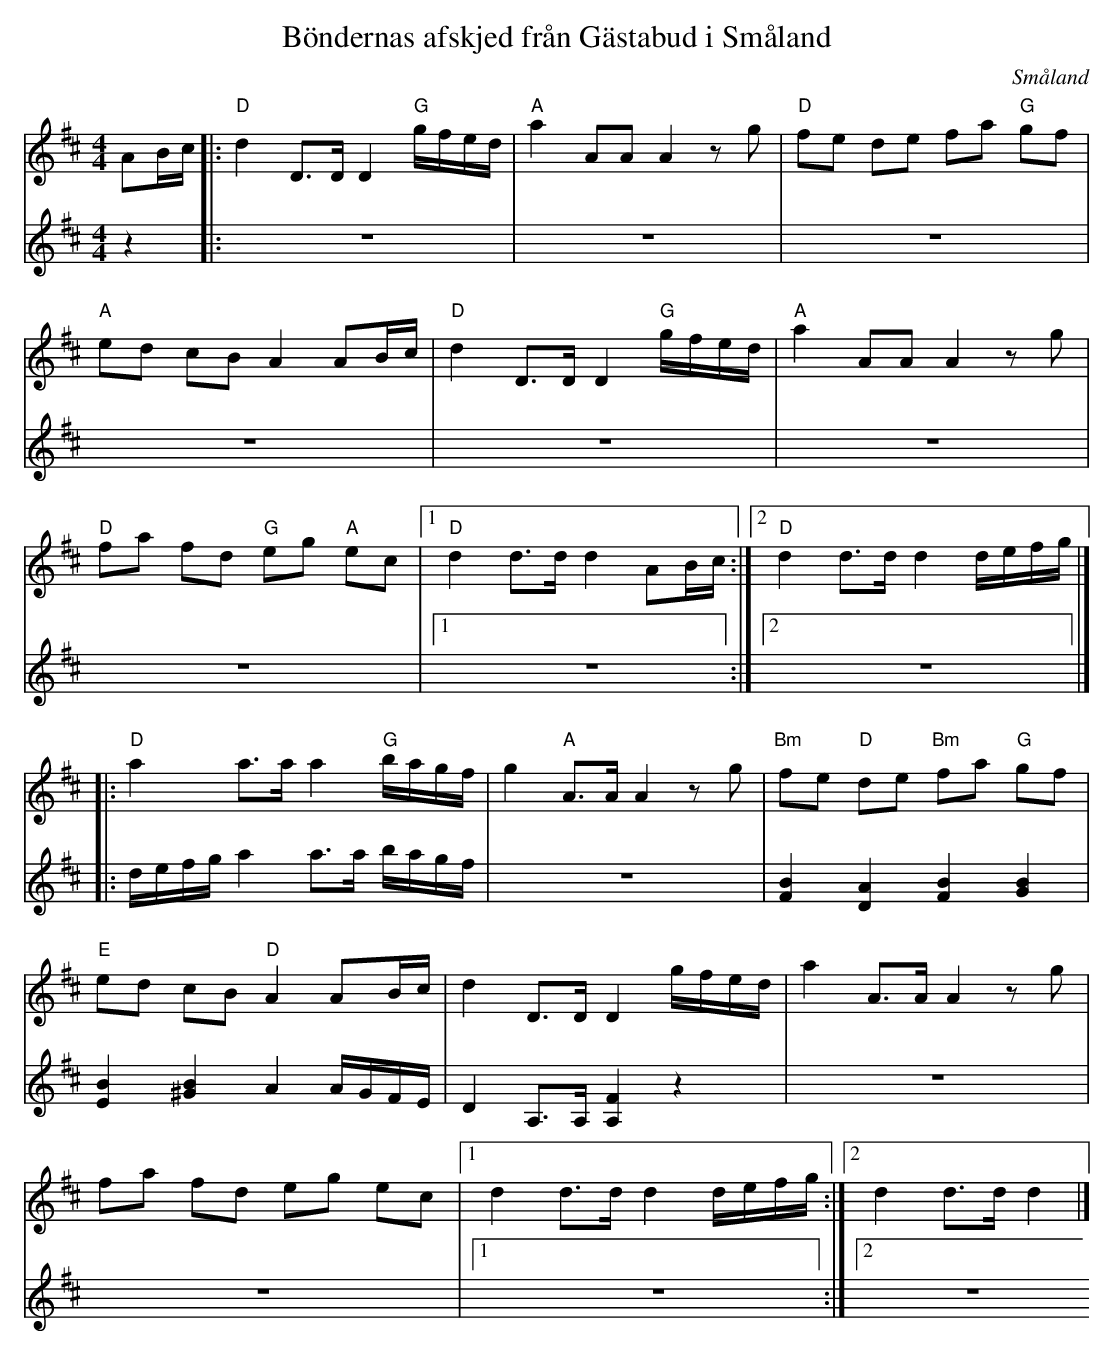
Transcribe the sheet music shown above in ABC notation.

X:1
T:Böndernas afskjed från Gästabud i Småland
O:Småland
M:4/4
L:1/16
K:D
[V:1]A2Bc|:"D" d4 D3D D4 "G" gfed|"A" a4 A2A2 A4 z2g2|"D" f2e2 d2e2 f2a2 "G" g2f2|
[V:2]z4  |:z16                   |z16                |z16                        |
[V:1]"A" e2d2 c2B2 A4 A2Bc|"D" d4 D3D D4 "G" gfed|"A" a4 A2A2 A4 z2g2|
[V:2]z16                  |z16                   |z16                |
[V:1]"D" f2a2 f2d2 "G" e2g2 "A" e2c2|[1 "D" d4d3d d4 A2Bc:|[2 "D" d4 d3d d4 defg|]
[V:2]z16                            |[1 z16              :|[2 z16               |]
[V:1]|:"D" a4 a3a a4 "G" bagf|g4 "A" A3A A4 z2g2|"Bm" f2e2 "D" d2e2 "Bm" f2a2 "G" g2f2|
[V:2]|:defg a4 a3a bagf      |z16               |[F4 B4][D4 A4][F4 B4][G4 B4]         |
[V:1]"E" e2d2 c2B2 "D" A4 A2Bc|d4 D3D D4 gfed      |a4 A3A A4 z2g2|
[V:2][E4 B4][^G4 B4] A4 AGFE  |D4 A,3A, [A,4 F4] z4|z16|
[V:1]f2a2 f2d2 e2g2 e2c2|[1 d4 d3d d4 defg:|[2 d4 d3d d4|]
[V:2]z16                |[1 z16           :|[2 z16      |]
